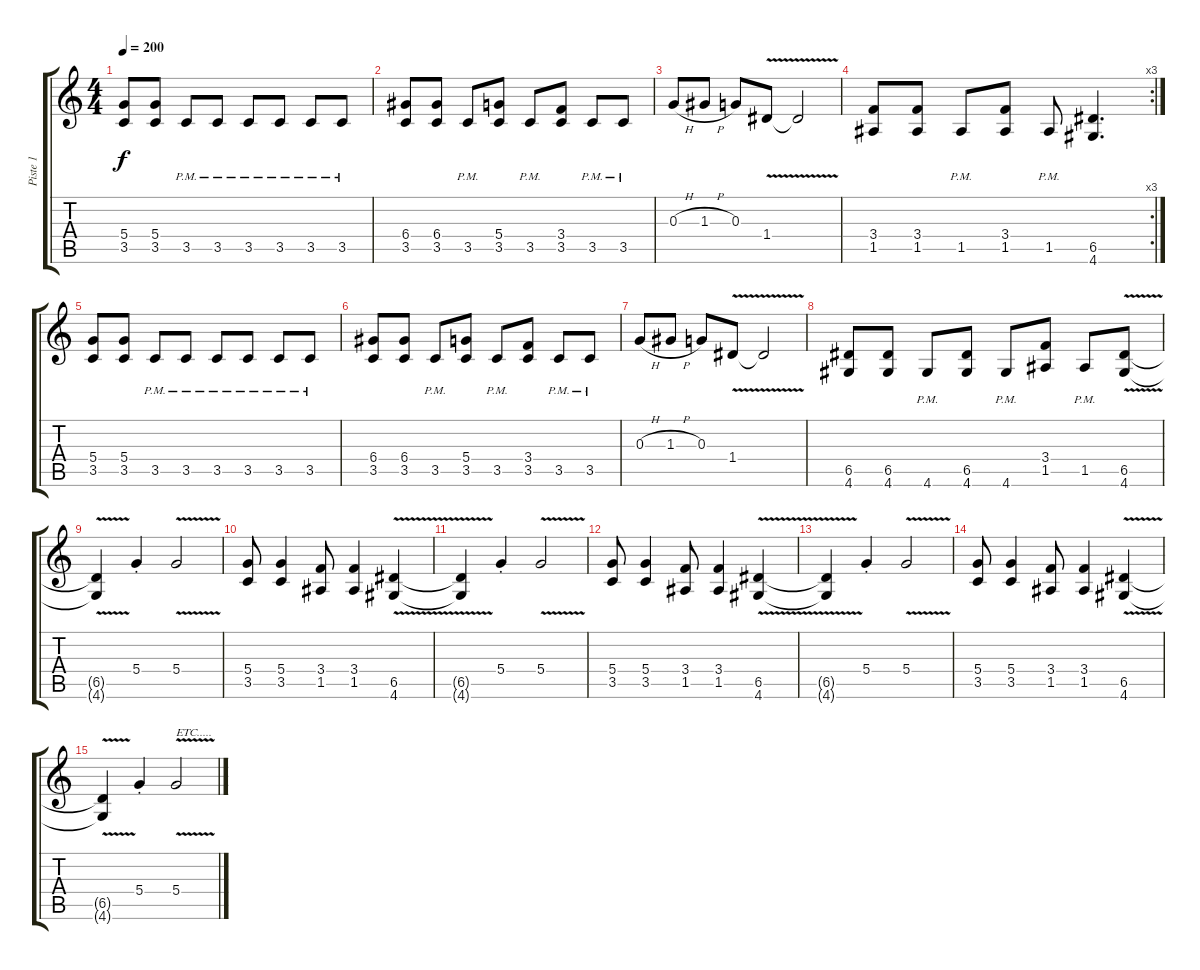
\track ("Piste 1" "Piste 1") {instrument distortionguitar}
\staff {score tabs}
\tuning (E4 B3 G3 D3 A2 E2) {hide}
\ts (4 4)
\tempo 200
\clef g2
\ks c
(5.4 3.5).8{dy f instrument distortionguitar} (5.4 3.5).8 3.5{pm}.8 3.5{pm}.8 3.5{pm}.8 3.5{pm}.8 3.5{pm}.8 3.5{pm}.8 |
(6.4 3.5).8 (6.4 3.5).8 3.5{pm}.8 (5.4 3.5).8 3.5{pm}.8 (3.4 3.5).8 3.5{pm}.8 3.5{pm}.8 |
0.3{h}.8 1.3{h}.8 0.3.8 1.4{v}.8 1.4{t}.2 |
\rc 3
(3.4 1.5).8 (3.4 1.5).8 1.5{pm}.8 (3.4 1.5).8 1.5{pm}.8 (6.5 4.6).4{d} |
(5.4 3.5).8 (5.4 3.5).8 3.5{pm}.8 3.5{pm}.8 3.5{pm}.8 3.5{pm}.8 3.5{pm}.8 3.5{pm}.8 |
(6.4 3.5).8 (6.4 3.5).8 3.5{pm}.8 (5.4 3.5).8 3.5{pm}.8 (3.4 3.5).8 3.5{pm}.8 3.5{pm}.8 |
0.3{h}.8 1.3{h}.8 0.3.8 1.4{v}.8 1.4{t}.2 |
(6.5 4.6).8 (6.5 4.6).8 4.6{pm}.8 (6.5 4.6).8 4.6{pm}.8 (3.4 1.5).8 1.5{pm}.8 (6.5{v} 4.6{v}).8 |
(6.5{t} 4.6{t}).4 5.4{st}.4 5.4{v}.2 |
(5.4 3.5).8 (5.4 3.5).4 (3.4 1.5).8 (3.4 1.5).4 (6.5{v} 4.6{v}).4 |
(6.5{t} 4.6{t}).4 5.4{st}.4 5.4{v}.2 |
(5.4 3.5).8 (5.4 3.5).4 (3.4 1.5).8 (3.4 1.5).4 (6.5{v} 4.6{v}).4 |
(6.5{t} 4.6{t}).4 5.4{st}.4 5.4{v}.2 |
(5.4 3.5).8 (5.4 3.5).4 (3.4 1.5).8 (3.4 1.5).4 (6.5{v} 4.6{v}).4 |
(6.5{t} 4.6{t}).4 5.4{st}.4 5.4{v}.2{txt "ETC....."}
